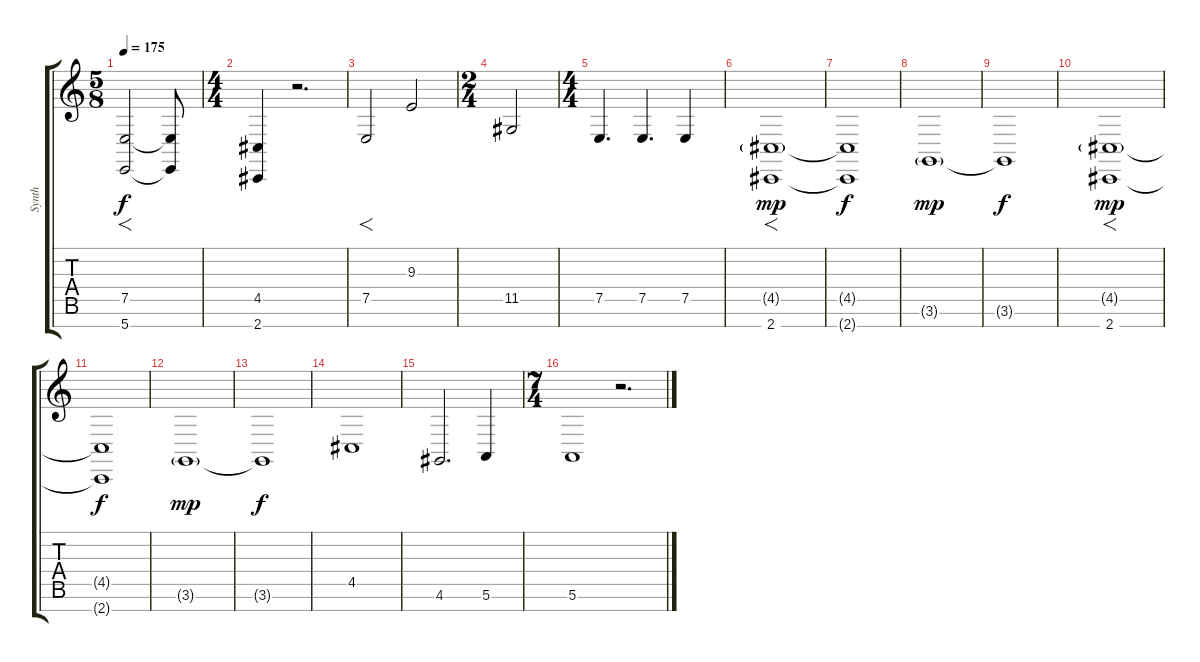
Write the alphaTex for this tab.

\track ("Synth" "Synth") {instrument marimba}
\staff {score tabs}
\tuning (E4 B3 G3 D3 A2 E2 B1) {hide}
\ts (5 8)
\tempo 175
\clef g2
\ks c
(7.5 5.7).2{f dy f volume 15 instrument brasssection} (7.5{t} 5.7{t}).8 |
\ts (4 4)
(4.5 2.7).4 r.2{d} |
7.5.2{f} 9.3.2 |
\ts (2 4)
11.5.2 |
\ts (4 4)
7.5.4{d} 7.5.4{d} 7.5.4 |
(4.5{g} 2.7).1{f dy mp volume 11} |
(4.5{t} 2.7{t}).1{dy f} |
3.6{g}.1{dy mp} |
3.6{t}.1{dy f} |
(4.5{g} 2.7).1{f dy mp} |
(4.5{t} 2.7{t}).1{dy f} |
3.6{g}.1{dy mp} |
3.6{t}.1{dy f} |
4.5.1 |
4.6.2{d} 5.6.4 |
\ts (7 4)
5.6.1 r.2{d}
